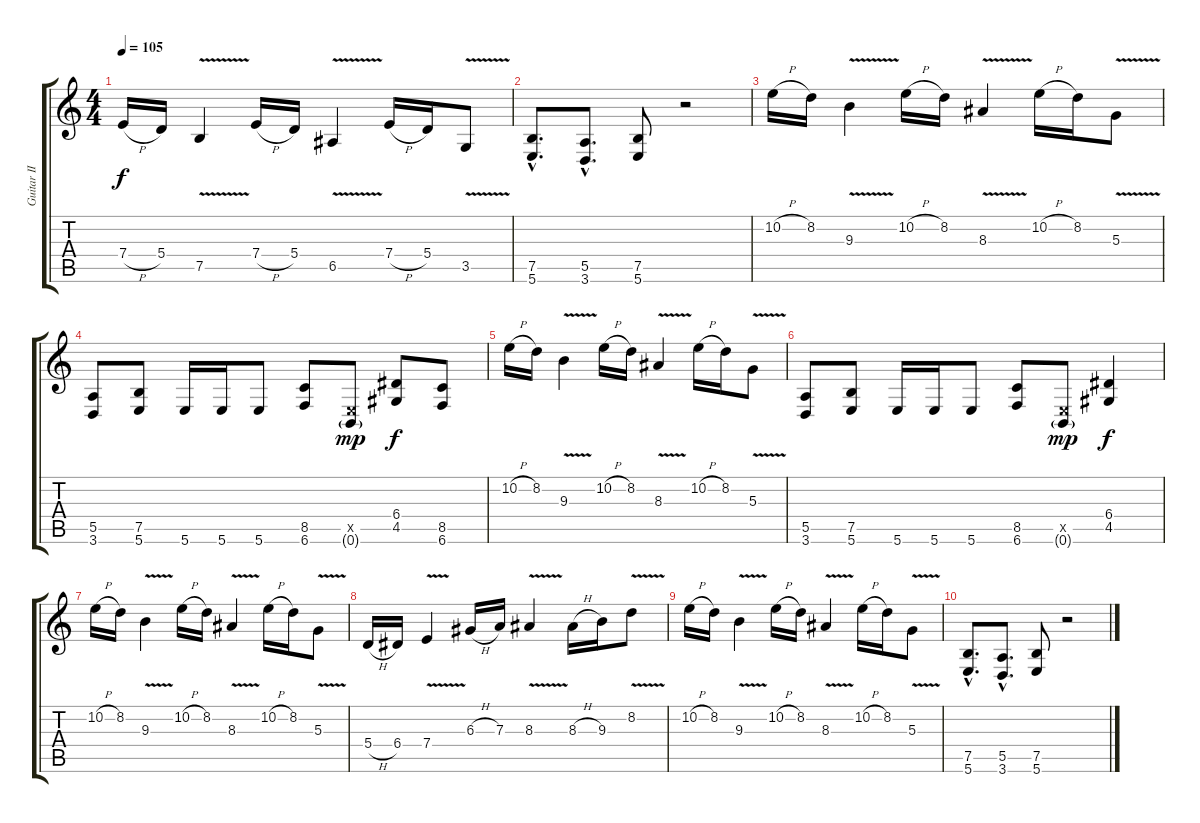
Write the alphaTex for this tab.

\track ("Guitar II" "Guitar II") {instrument distortionguitar}
\staff {score tabs}
\tuning (B3 Gb3 D3 A2 E2 B1) {hide}
\ts (4 4)
\tempo 105
\clef g2
\ks c
7.4{h}.16{dy f} 5.4.16 7.5{v}.4 7.4{h}.16 5.4.16 6.5{v}.4 7.4{h}.16 5.4.16 3.5{v}.8 |
(7.5{hac} 5.6{hac}).8{d} (5.5{hac} 3.6{hac}).8{d} (7.5 5.6).8 r.2 |
10.2{h}.16 8.2.16 9.3{v}.4 10.2{h}.16 8.2.16 8.3{v}.4 10.2{h}.16 8.2.16 5.3{v}.8 |
(5.5 3.6).8 (7.5 5.6).8 5.6.16 5.6.16 5.6.8 (8.5 6.6).8 (0.5{x} 0.6{g}).8{dy mp} (6.4 4.5).8{dy f} (8.5 6.6).8 |
10.2{h}.16 8.2.16 9.3{v}.4 10.2{h}.16 8.2.16 8.3{v}.4 10.2{h}.16 8.2.16 5.3{v}.8 |
(5.5 3.6).8 (7.5 5.6).8 5.6.16 5.6.16 5.6.8 (8.5 6.6).8 (0.5{x} 0.6{g}).8{dy mp} (6.4 4.5).4{dy f} |
10.2{h}.16 8.2.16 9.3{v}.4 10.2{h}.16 8.2.16 8.3{v}.4 10.2{h}.16 8.2.16 5.3{v}.8 |
5.4{h}.16 6.4.16 7.4{v}.4 6.3{h}.16 7.3.16 8.3{v}.4 8.3{h}.16 9.3.16 8.2{v}.8 |
10.2{h}.16 8.2.16 9.3{v}.4 10.2{h}.16 8.2.16 8.3{v}.4 10.2{h}.16 8.2.16 5.3{v}.8 |
(7.5{hac} 5.6{hac}).8{d} (5.5{hac} 3.6{hac}).8{d} (7.5 5.6).8 r.2
